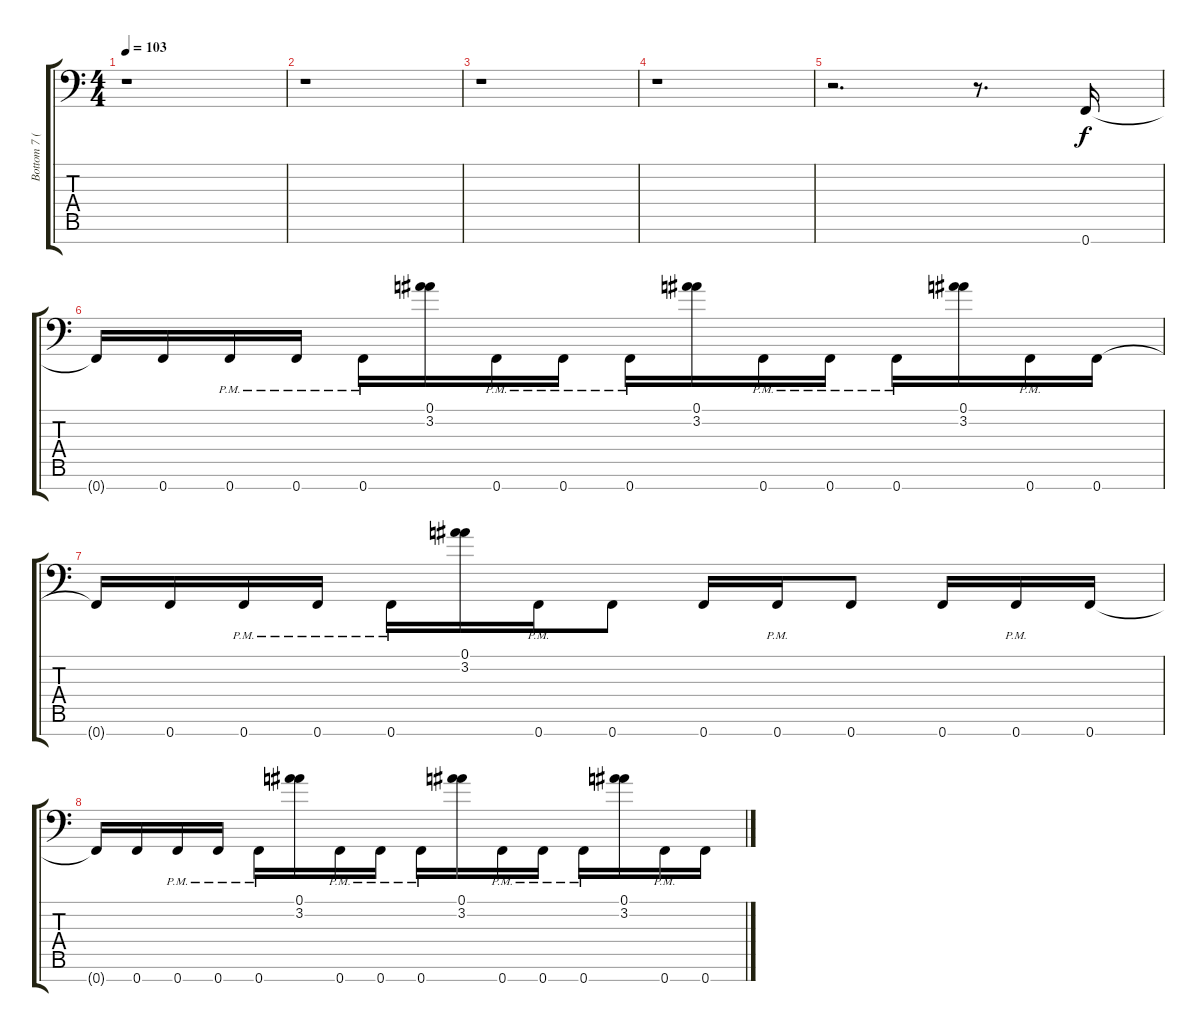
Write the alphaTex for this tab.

\track ("Bottom 7 (Right Guitar)" "Bottom 7 (") {instrument distortionguitar}
\staff {score tabs}
\tuning (Bb3 Gb3 Db3 Ab2 Eb2 Bb1 F1) {hide}
\ts (4 4)
\tempo 103
\clef f4
\ks c
r.1{dy f} |
r.1 |
r.1 |
r.1 |
r.2{d} r.8{d} 0.7.16 |
0.7{t}.16 0.7.16 0.7{pm}.16 0.7{pm}.16 0.7{pm}.16 (0.1 3.2).16 0.7{pm}.16 0.7{pm}.16 0.7{pm}.16 (0.1 3.2).16 0.7{pm}.16 0.7{pm}.16 0.7{pm}.16 (0.1 3.2).16 0.7{pm}.16 0.7.16 |
0.7{t}.16 0.7.16 0.7{pm}.16 0.7{pm}.16 0.7{pm}.16 (0.1 3.2).16 0.7{pm}.16 0.7.8 0.7.16 0.7{pm}.16 0.7.8 0.7.16 0.7{pm}.16 0.7.16 |
0.7{t}.16 0.7.16 0.7{pm}.16 0.7{pm}.16 0.7{pm}.16 (0.1 3.2).16 0.7{pm}.16 0.7{pm}.16 0.7{pm}.16 (0.1 3.2).16 0.7{pm}.16 0.7{pm}.16 0.7{pm}.16 (0.1 3.2).16 0.7{pm}.16 0.7.16
